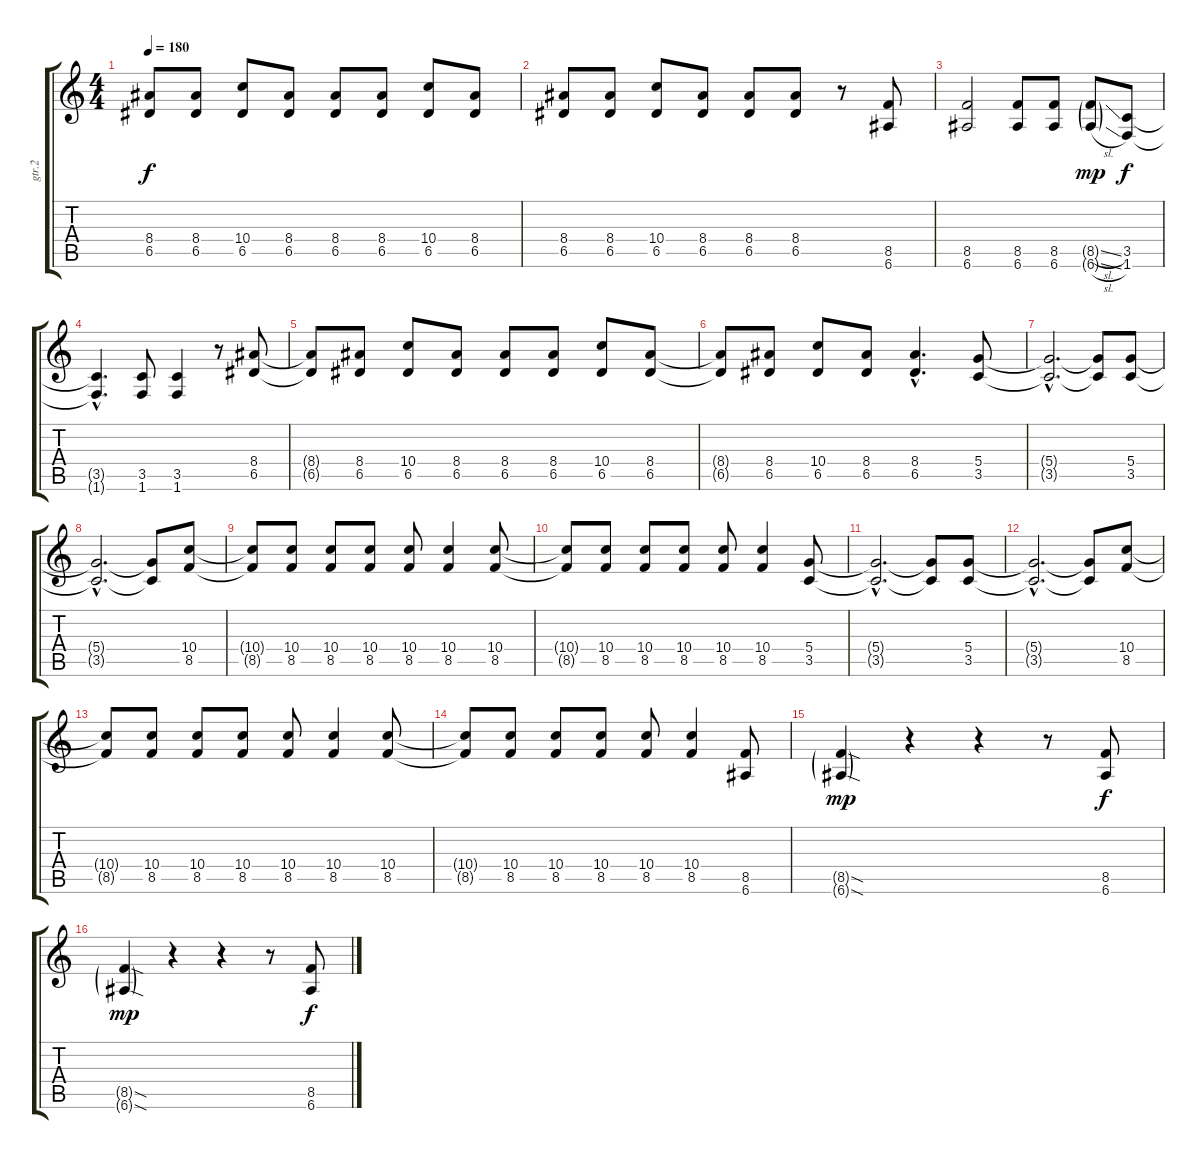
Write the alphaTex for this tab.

\track ("gtr.2" "gtr.2") {instrument overdrivenguitar}
\staff {score tabs}
\tuning (E4 B3 G3 D3 A2 E2) {hide}
\ts (4 4)
\tempo 180
\clef g2
\ks c
(8.4{t} 6.5{t}).8{dy f} (8.4 6.5).8 (10.4 6.5).8 (8.4 6.5).8 (8.4 6.5).8 (8.4 6.5).8 (10.4 6.5).8 (8.4 6.5).8 |
(8.4 6.5).8 (8.4 6.5).8 (10.4 6.5).8 (8.4 6.5).8 (8.4 6.5).8 (8.4 6.5).8 r.8 (8.5 6.6).8 |
(8.5 6.6).2 (8.5 6.6).8 (8.5 6.6).8 (8.5{sl g} 6.6{sl g}).8{dy mp} (3.5 1.6).8{dy f} |
(3.5{hac t} 1.6{hac t}).4{d} (3.5 1.6).8 (3.5 1.6).4 r.8 (8.4 6.5).8 |
(8.4{t} 6.5{t}).8 (8.4 6.5).8 (10.4 6.5).8 (8.4 6.5).8 (8.4 6.5).8 (8.4 6.5).8 (10.4 6.5).8 (8.4 6.5).8 |
(8.4{t} 6.5{t}).8 (8.4 6.5).8 (10.4 6.5).8 (8.4 6.5).8 (8.4{hac} 6.5{hac}).4{d} (5.4 3.5).8 |
(5.4{hac t} 3.5{hac t}).2{d} (5.4{t} 3.5{t}).8 (5.4 3.5).8 |
(5.4{hac t} 3.5{hac t}).2{d} (5.4{t} 3.5{t}).8 (10.4 8.5).8 |
(10.4{t} 8.5{t}).8 (10.4 8.5).8 (10.4 8.5).8 (10.4 8.5).8 (10.4 8.5).8 (10.4 8.5).4 (10.4 8.5).8 |
(10.4{t} 8.5{t}).8 (10.4 8.5).8 (10.4 8.5).8 (10.4 8.5).8 (10.4 8.5).8 (10.4 8.5).4 (5.4 3.5).8 |
(5.4{hac t} 3.5{hac t}).2{d} (5.4{t} 3.5{t}).8 (5.4 3.5).8 |
(5.4{hac t} 3.5{hac t}).2{d} (5.4{t} 3.5{t}).8 (10.4 8.5).8 |
(10.4{t} 8.5{t}).8 (10.4 8.5).8 (10.4 8.5).8 (10.4 8.5).8 (10.4 8.5).8 (10.4 8.5).4 (10.4 8.5).8 |
(10.4{t} 8.5{t}).8 (10.4 8.5).8 (10.4 8.5).8 (10.4 8.5).8 (10.4 8.5).8 (10.4 8.5).4 (8.5 6.6).8 |
(8.5{sod g} 6.6{sod g}).4{dy mp} r.4 r.4 r.8 (8.5 6.6).8{dy f} |
(8.5{sod g} 6.6{sod g}).4{dy mp} r.4 r.4 r.8 (8.5 6.6).8{dy f}
